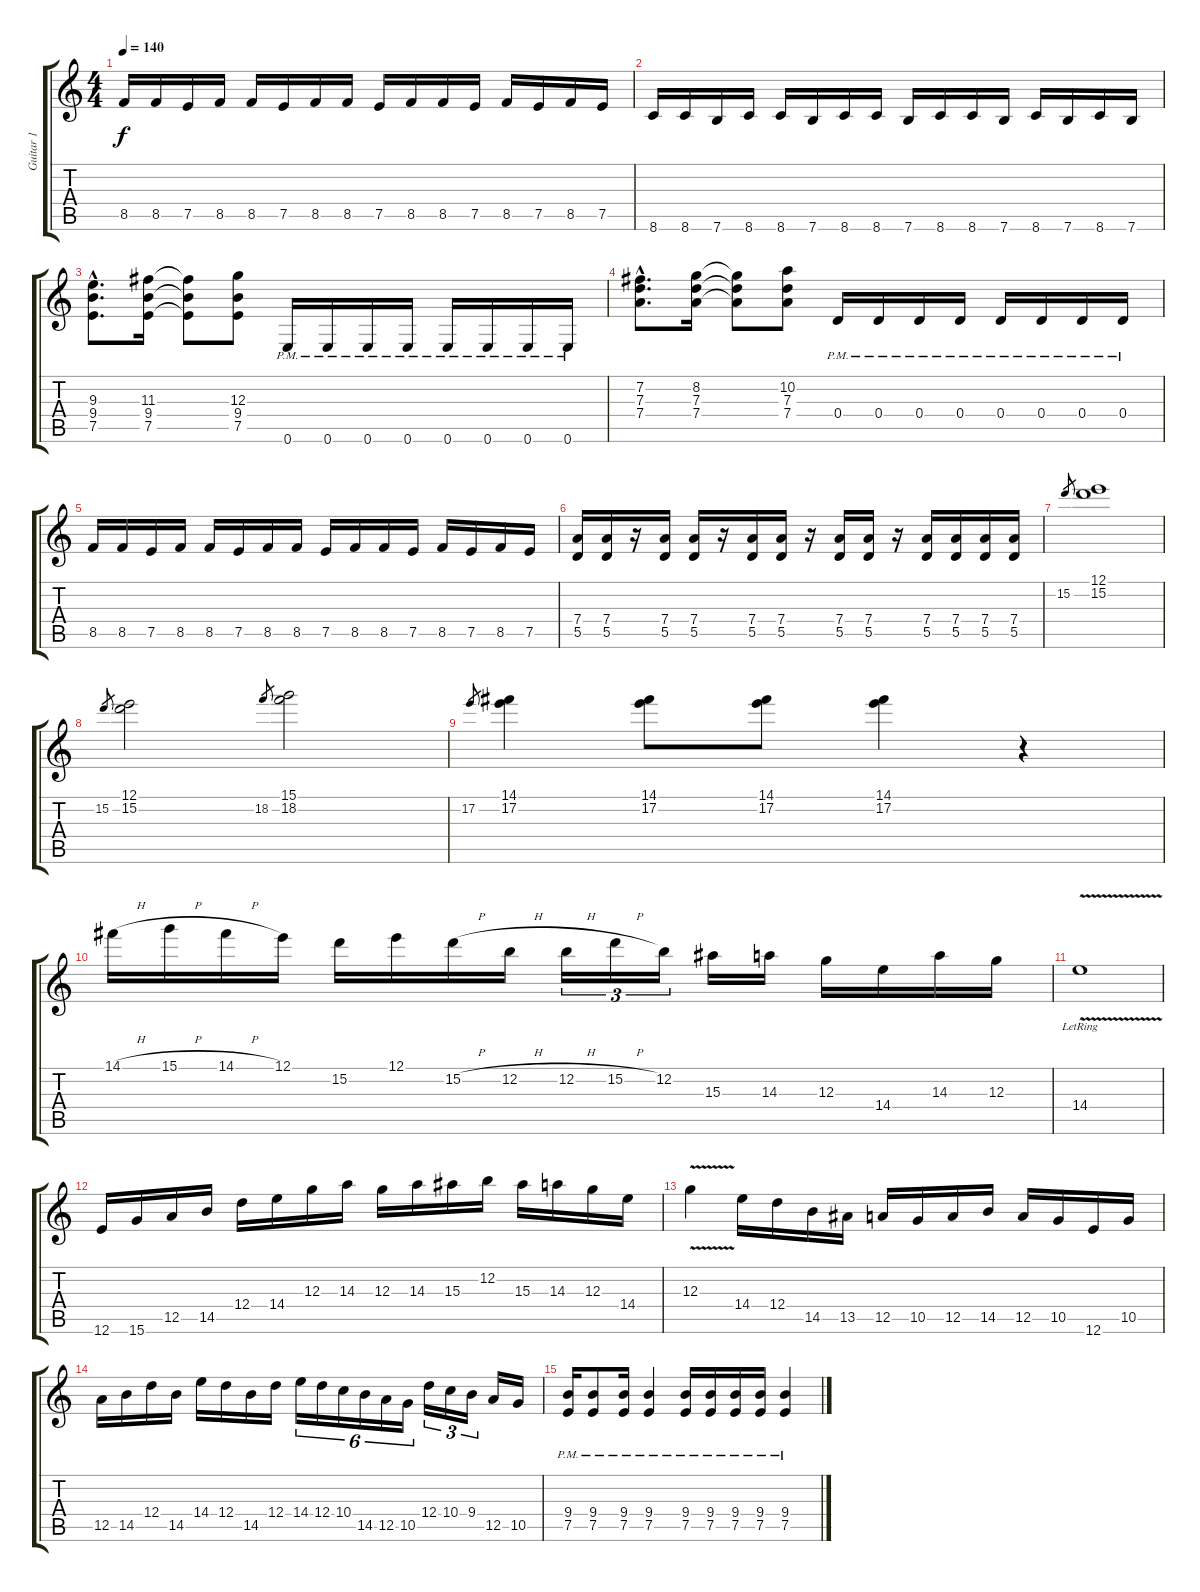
\track ("Guitar 1" "Guitar 1") {instrument distortionguitar}
\staff {score tabs}
\tuning (E4 B3 G3 D3 A2 E2) {hide}
\ts (4 4)
\tempo 140
\clef g2
\ks c
8.5.16{dy f} 8.5.16 7.5.16 8.5.16 8.5.16 7.5.16 8.5.16 8.5.16 7.5.16 8.5.16 8.5.16 7.5.16 8.5.16 7.5.16 8.5.16 7.5.16 |
8.6.16 8.6.16 7.6.16 8.6.16 8.6.16 7.6.16 8.6.16 8.6.16 7.6.16 8.6.16 8.6.16 7.6.16 8.6.16 7.6.16 8.6.16 7.6.16 |
(9.3{hac} 9.4{hac} 7.5{hac}).8{d} (11.3 9.4 7.5).16 (11.3{t} 9.4{t} 7.5{t}).8 (12.3 9.4 7.5).8 0.6{pm}.16 0.6{pm}.16 0.6{pm}.16 0.6{pm}.16 0.6{pm}.16 0.6{pm}.16 0.6{pm}.16 0.6{pm}.16 |
(7.2{hac} 7.3{hac} 7.4{hac}).8{d} (8.2 7.3 7.4).16 (8.2{t} 7.3{t} 7.4{t}).8 (10.2 7.3 7.4).8 0.4{pm}.16 0.4{pm}.16 0.4{pm}.16 0.4{pm}.16 0.4{pm}.16 0.4{pm}.16 0.4{pm}.16 0.4{pm}.16 |
8.5.16 8.5.16 7.5.16 8.5.16 8.5.16 7.5.16 8.5.16 8.5.16 7.5.16 8.5.16 8.5.16 7.5.16 8.5.16 7.5.16 8.5.16 7.5.16 |
(7.4 5.5).16 (7.4 5.5).16 r.16 (7.4 5.5).16 (7.4 5.5).16 r.16 (7.4 5.5).16 (7.4 5.5).16 r.16 (7.4 5.5).16 (7.4 5.5).16 r.16 (7.4 5.5).16 (7.4 5.5).16 (7.4 5.5).16 (7.4 5.5).16 |
15.2.8{gr} (12.1 15.2).1 |
15.2.8{gr} (12.1 15.2).2 18.2.8{gr} (15.1 18.2).2 |
17.2.8{gr} (14.1 17.2).4 (14.1 17.2).8 (14.1 17.2).8 (14.1 17.2).4 r.4 |
14.1{h}.16 15.1{h}.16 14.1{h}.16 12.1.16 15.2.16 12.1.16 15.2{h}.16 12.2{h}.16 12.2{h}.16{tu (3 2)} 15.2{h}.16{tu (3 2)} 12.2.16{tu (3 2)} 15.3.16 14.3.16 12.3.16 14.4.16 14.3.16 12.3.16 |
14.4{v lr}.1 |
12.6.16 15.6.16 12.5.16 14.5.16 12.4.16 14.4.16 12.3.16 14.3.16 12.3.16 14.3.16 15.3.16 12.2.16 15.3.16 14.3.16 12.3.16 14.4.16 |
12.3{v}.4 14.4.16 12.4.16 14.5.16 13.5.16 12.5.16 10.5.16 12.5.16 14.5.16 12.5.16 10.5.16 12.6.16 10.5.16 |
12.5.16 14.5.16 12.4.16 14.5.16 14.4.16 12.4.16 14.5.16 12.4.16 14.4.16{tu (6 4)} 12.4.16{tu (6 4)} 10.4.16{tu (6 4)} 14.5.16{tu (6 4)} 12.5.16{tu (6 4)} 10.5.16{tu (6 4)} 12.4.16{tu (3 2)} 10.4.16{tu (3 2)} 9.4.16{tu (3 2)} 12.5.16 10.5.16 |
(9.4 7.5{pm}).16 (9.4 7.5{pm}).8 (9.4 7.5{pm}).16 (9.4 7.5{pm}).4 (9.4 7.5{pm}).16 (9.4 7.5{pm}).16 (9.4 7.5{pm}).16 (9.4 7.5{pm}).16 (9.4 7.5{pm}).4
